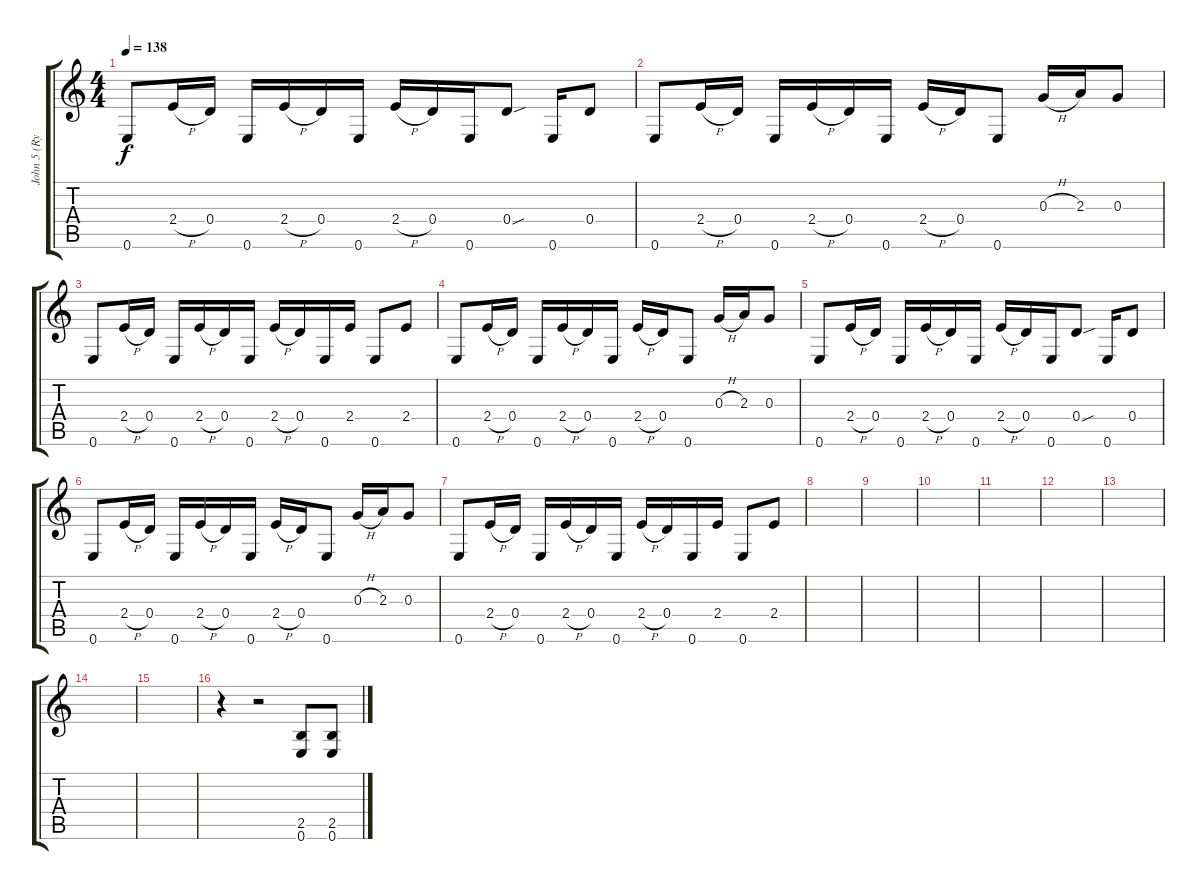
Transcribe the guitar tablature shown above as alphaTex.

\track ("John 5 (Rythmic)" "John 5 (Ry") {instrument distortionguitar}
\staff {score tabs}
\tuning (E4 B3 G3 D3 A2 E2) {hide}
\ts (4 4)
\tempo 138
\clef g2
\ks c
0.6.8{dy f} 2.4{h}.16 0.4.16 0.6.16 2.4{h}.16 0.4.16 0.6.16 2.4{h}.16 0.4.16 0.6.16 0.4{sou}.8 0.6.16 0.4.8 |
0.6.8 2.4{h}.16 0.4.16 0.6.16 2.4{h}.16 0.4.16 0.6.16 2.4{h}.16 0.4.16 0.6.8 0.3{h}.16 2.3.16 0.3.8 |
0.6.8 2.4{h}.16 0.4.16 0.6.16 2.4{h}.16 0.4.16 0.6.16 2.4{h}.16 0.4.16 0.6.16 2.4.16 0.6.8 2.4.8 |
0.6.8 2.4{h}.16 0.4.16 0.6.16 2.4{h}.16 0.4.16 0.6.16 2.4{h}.16 0.4.16 0.6.8 0.3{h}.16 2.3.16 0.3.8 |
0.6.8 2.4{h}.16 0.4.16 0.6.16 2.4{h}.16 0.4.16 0.6.16 2.4{h}.16 0.4.16 0.6.16 0.4{sou}.8 0.6.16 0.4.8 |
0.6.8 2.4{h}.16 0.4.16 0.6.16 2.4{h}.16 0.4.16 0.6.16 2.4{h}.16 0.4.16 0.6.8 0.3{h}.16 2.3.16 0.3.8 |
0.6.8 2.4{h}.16 0.4.16 0.6.16 2.4{h}.16 0.4.16 0.6.16 2.4{h}.16 0.4.16 0.6.16 2.4.16 0.6.8 2.4.8 |
|
|
|
|
|
|
|
|
r.4 r.2 (2.5 0.6).8 (2.5 0.6).8
